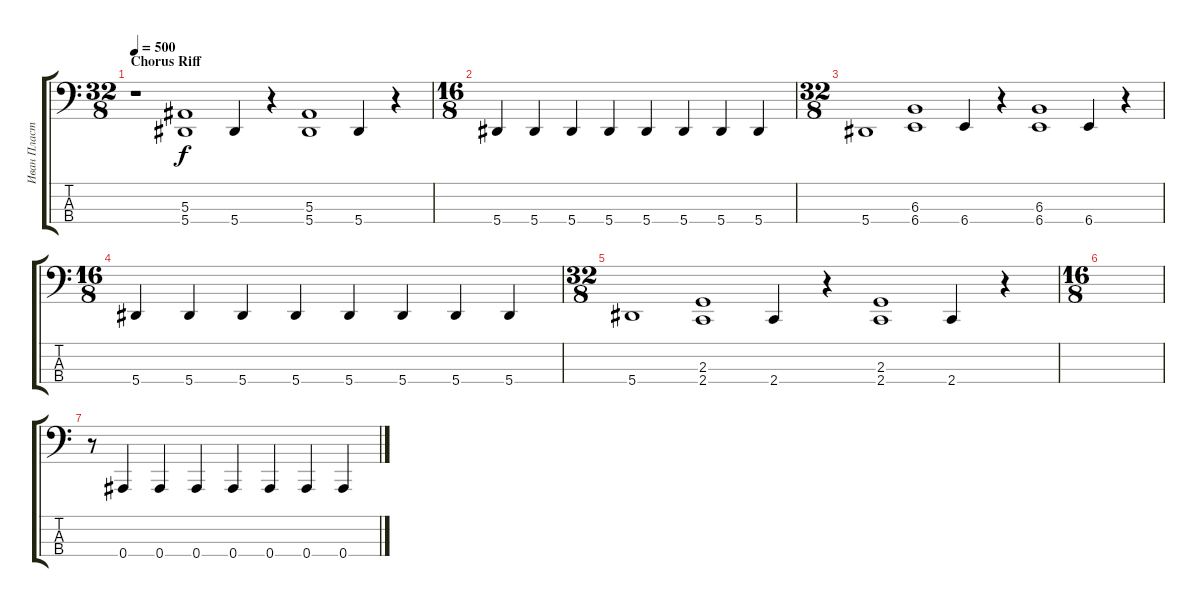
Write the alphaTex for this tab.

\track ("Иван Пластинин-Бас" "Иван Пласт") {instrument electricbasspick}
\staff {score tabs}
\tuning (Eb2 Bb1 F1 Bb0) {hide}
\ts (32 8)
\section ("" "Chorus Riff")
\tempo 500
\clef f4
\ks c
r.1{dy f} (5.3 5.4).1 5.4.4 r.4 (5.3 5.4).1 5.4.4 r.4 |
\ts (16 8)
5.4.4 5.4.4 5.4.4 5.4.4 5.4.4 5.4.4 5.4.4 5.4.4 |
\ts (32 8)
5.4.1 (6.3 6.4).1 6.4.4 r.4 (6.3 6.4).1 6.4.4 r.4 |
\ts (16 8)
5.4.4 5.4.4 5.4.4 5.4.4 5.4.4 5.4.4 5.4.4 5.4.4 |
\ts (32 8)
5.4.1 (2.3 2.4).1 2.4.4 r.4 (2.3 2.4).1 2.4.4 r.4 |
\ts (16 8)
|
r.8 0.4.4 0.4.4 0.4.4 0.4.4 0.4.4 0.4.4 0.4.4
